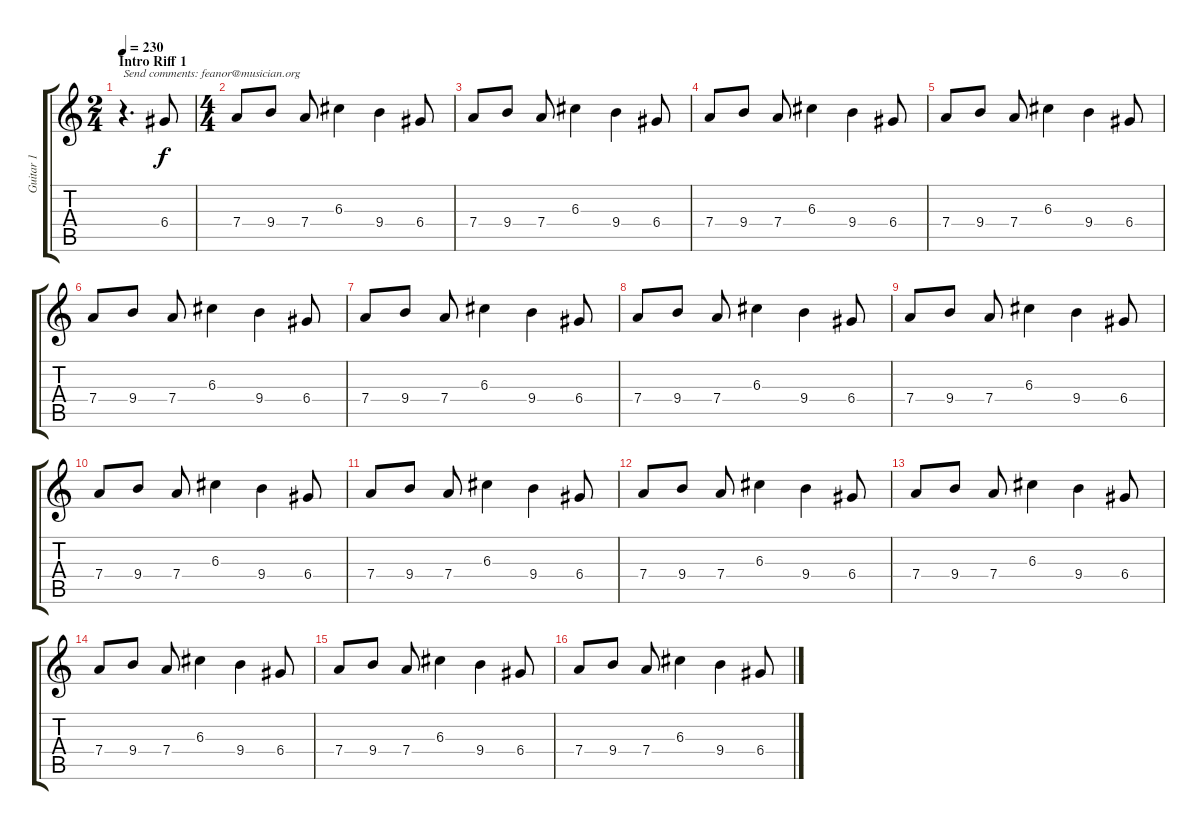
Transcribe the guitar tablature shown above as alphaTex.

\track ("Guitar 1" "Guitar 1") {instrument distortionguitar}
\staff {score tabs}
\tuning (E4 B3 G3 D3 A2 E2) {hide}
\ts (2 4)
\section ("" "Intro Riff 1")
\tempo 230
\tempo 160
\tempo 230
\clef g2
\ks c
r.4{d txt "Send comments: feanor@musician.org" dy f instrument distortionguitar} 6.4.8 |
\ts (4 4)
7.4.8 9.4.8 7.4.8 6.3.4 9.4.4 6.4.8 |
7.4.8 9.4.8 7.4.8 6.3.4 9.4.4 6.4.8 |
7.4.8 9.4.8 7.4.8 6.3.4 9.4.4 6.4.8 |
7.4.8 9.4.8 7.4.8 6.3.4 9.4.4 6.4.8 |
7.4.8 9.4.8 7.4.8 6.3.4 9.4.4 6.4.8 |
7.4.8 9.4.8 7.4.8 6.3.4 9.4.4 6.4.8 |
7.4.8 9.4.8 7.4.8 6.3.4 9.4.4 6.4.8 |
7.4.8 9.4.8 7.4.8 6.3.4 9.4.4 6.4.8 |
7.4.8 9.4.8 7.4.8 6.3.4 9.4.4 6.4.8 |
7.4.8 9.4.8 7.4.8 6.3.4 9.4.4 6.4.8 |
7.4.8 9.4.8 7.4.8 6.3.4 9.4.4 6.4.8 |
7.4.8 9.4.8 7.4.8 6.3.4 9.4.4 6.4.8 |
7.4.8 9.4.8 7.4.8 6.3.4 9.4.4 6.4.8 |
7.4.8 9.4.8 7.4.8 6.3.4 9.4.4 6.4.8 |
7.4.8 9.4.8 7.4.8 6.3.4 9.4.4 6.4.8
